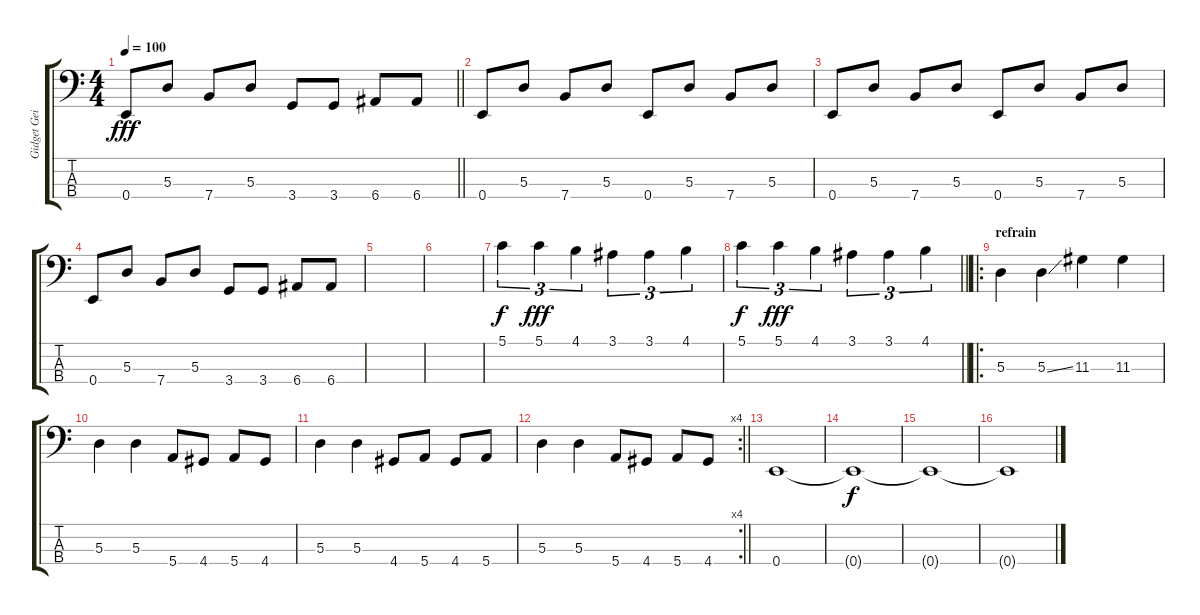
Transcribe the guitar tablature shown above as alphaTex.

\track ("Gidget Gein (basse)" "Gidget Gei") {instrument electricbasspick}
\staff {score tabs}
\tuning (G2 D2 A1 E1) {hide}
\ts (4 4)
\tempo 100
\clef f4
\barLineRight lightlight
\ks c
0.4.8{dy fff} 5.3.8 7.4.8 5.3.8 3.4.8 3.4.8 6.4.8 6.4.8 |
0.4.8 5.3.8 7.4.8 5.3.8 0.4.8 5.3.8 7.4.8 5.3.8 |
0.4.8 5.3.8 7.4.8 5.3.8 0.4.8 5.3.8 7.4.8 5.3.8 |
0.4.8 5.3.8 7.4.8 5.3.8 3.4.8 3.4.8 6.4.8 6.4.8 |
|
|
5.1.4{tu (3 2) dy f} 5.1.4{tu (3 2) dy fff} 4.1.4{tu (3 2)} 3.1.4{tu (3 2)} 3.1.4{tu (3 2)} 4.1.4{tu (3 2)} |
\barLineRight lightlight
5.1.4{tu (3 2) dy f} 5.1.4{tu (3 2) dy fff} 4.1.4{tu (3 2)} 3.1.4{tu (3 2)} 3.1.4{tu (3 2)} 4.1.4{tu (3 2)} |
\ro
\section ("" "refrain")
5.3.4 5.3{ss}.4 11.3.4 11.3.4 |
5.3.4 5.3.4 5.4.8 4.4.8 5.4.8 4.4.8 |
5.3.4 5.3.4 4.4.8 5.4.8 4.4.8 5.4.8 |
\rc 4
\barLineRight lightlight
5.3.4 5.3.4 5.4.8 4.4.8 5.4.8 4.4.8 |
0.4.1 |
0.4{t}.1{dy f} |
0.4{t}.1 |
0.4{t}.1
